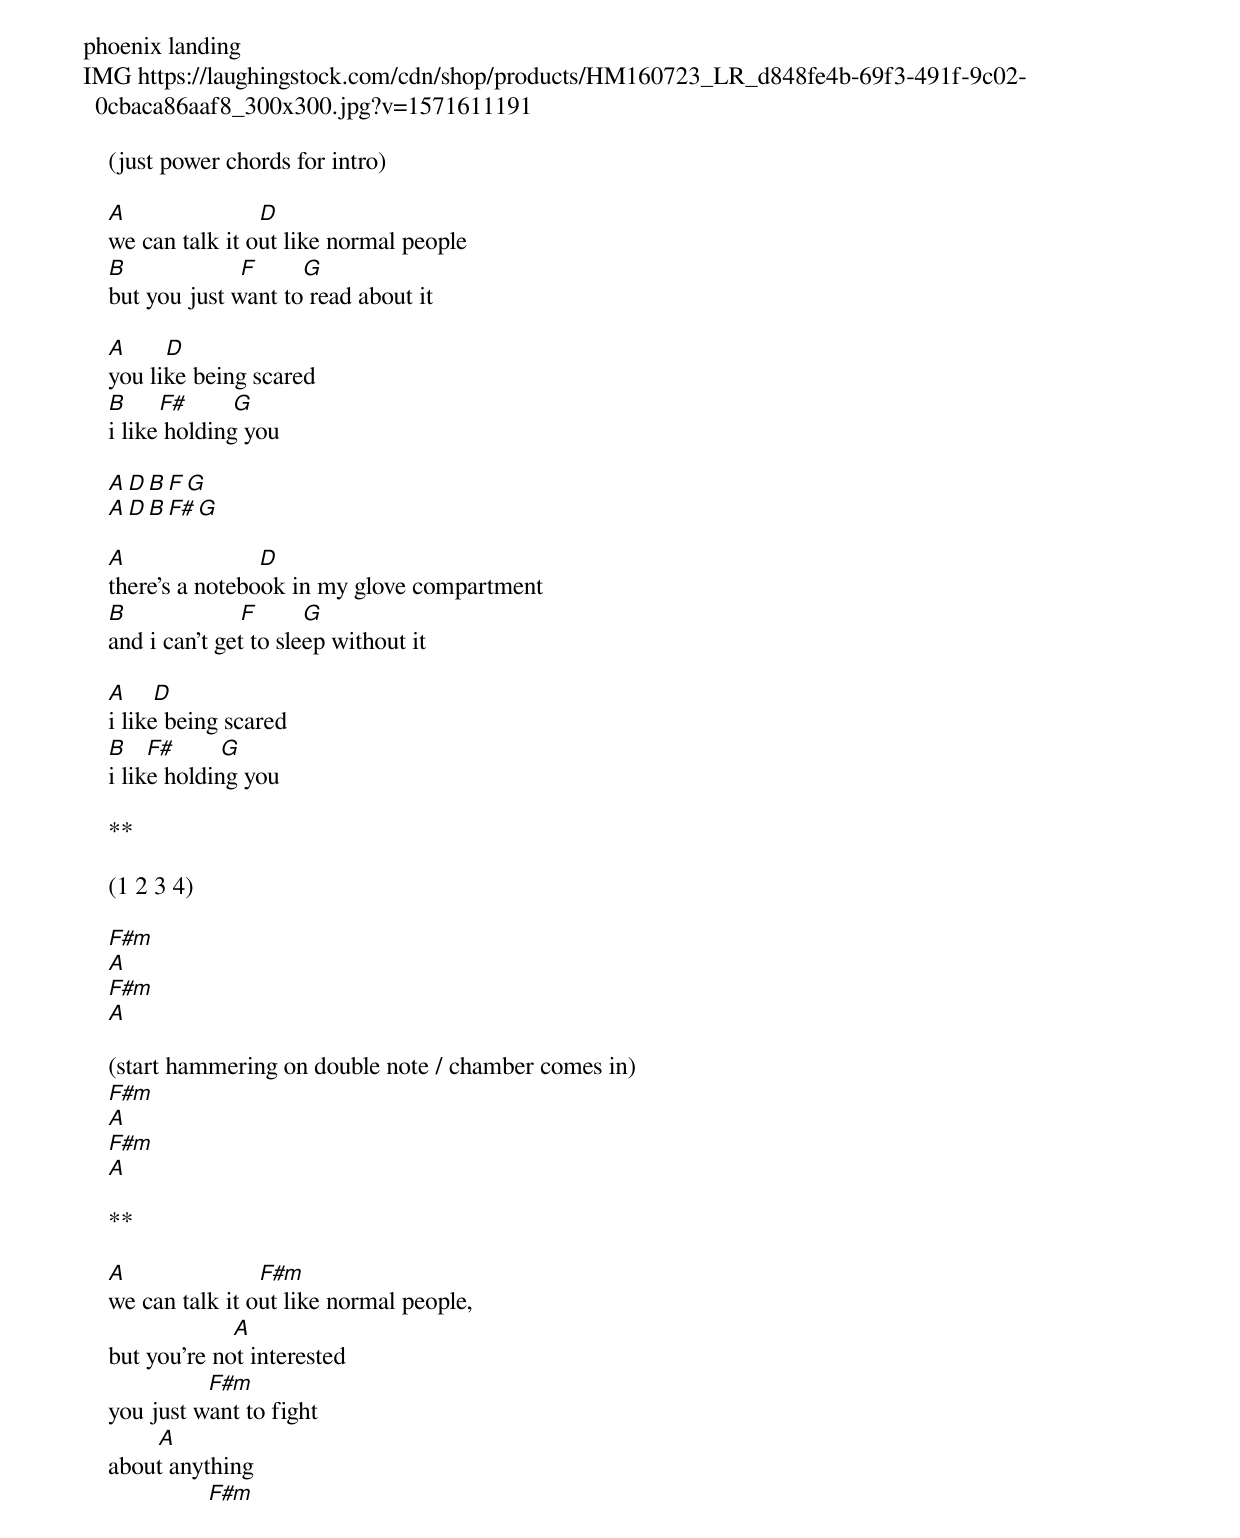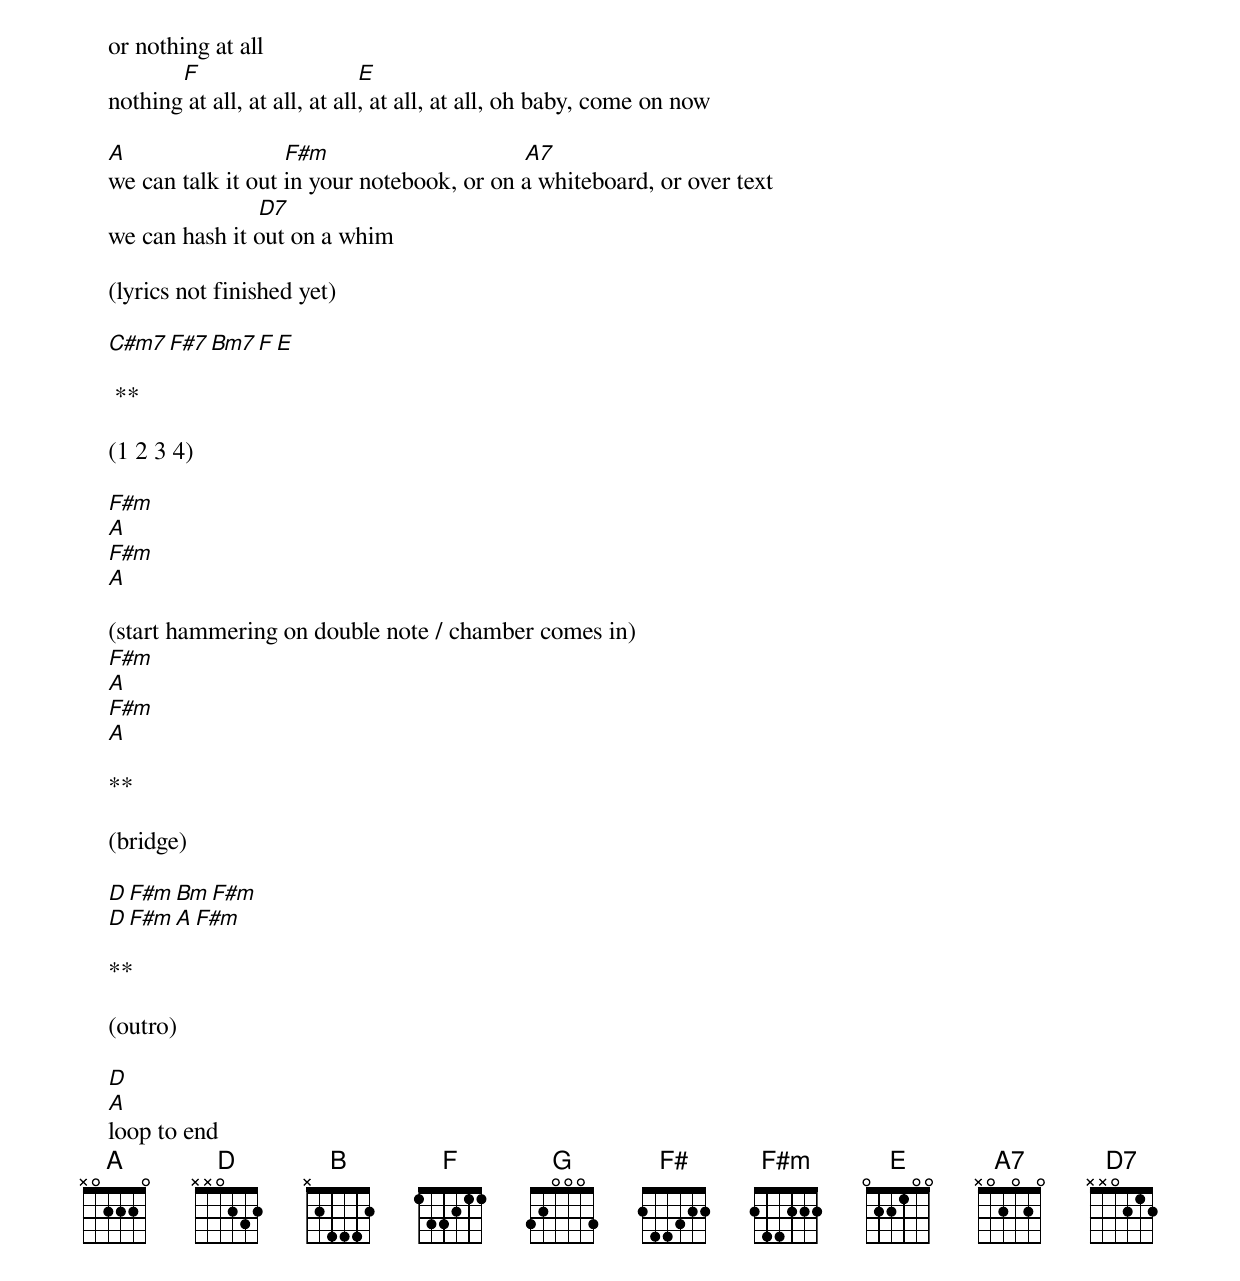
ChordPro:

phoenix landing
IMG https://laughingstock.com/cdn/shop/products/HM160723_LR_d848fe4b-69f3-491f-9c02-0cbaca86aaf8_300x300.jpg?v=1571611191

    (just power chords for intro)

    [A]                     [D]
    we can talk it out like normal people
    [B]                  [F]       [G]
    but you just want to read about it

    [A]      [D]
    you like being scared
    [B]     [F#]       [G]
    i like holding you

    [A D B F G]
    [A D B F# G]

    [A]                     [D]
    there's a notebook in my glove compartment
    [B]                  [F]       [G]
    and i can't get to sleep without it

    [A]    [D]
    i like being scared
    [B]   [F#]       [G]
    i like holding you

    **

    (1 2 3 4)

    [F#m]
    [A]
    [F#m]
    [A]

    (start hammering on double note / chamber comes in)
    [F#m]
    [A]
    [F#m]
    [A]

    **

    [A]                     [F#m]
    we can talk it out like normal people,
                        [A]
    but you're not interested
                    [F#m]
    you just want to fight
            [A]
    about anything
                    [F#m]
    or nothing at all
                [F]                         [E]
    nothing at all, at all, at all, at all, at all, oh baby, come on now

    [A]                         [F#m]                               [A7]
    we can talk it out in your notebook, or on a whiteboard, or over text
                            [D7]
    we can hash it out on a whim

    (lyrics not finished yet)

    [C#m7 F#7 Bm7 F E]

     **

    (1 2 3 4)

    [F#m]
    [A]
    [F#m]
    [A]

    (start hammering on double note / chamber comes in)
    [F#m]
    [A]
    [F#m]
    [A]

    **

    (bridge)

    [D F#m Bm F#m]
    [D F#m A F#m]

    **

    (outro)

    [D]
    [A]
    loop to end
